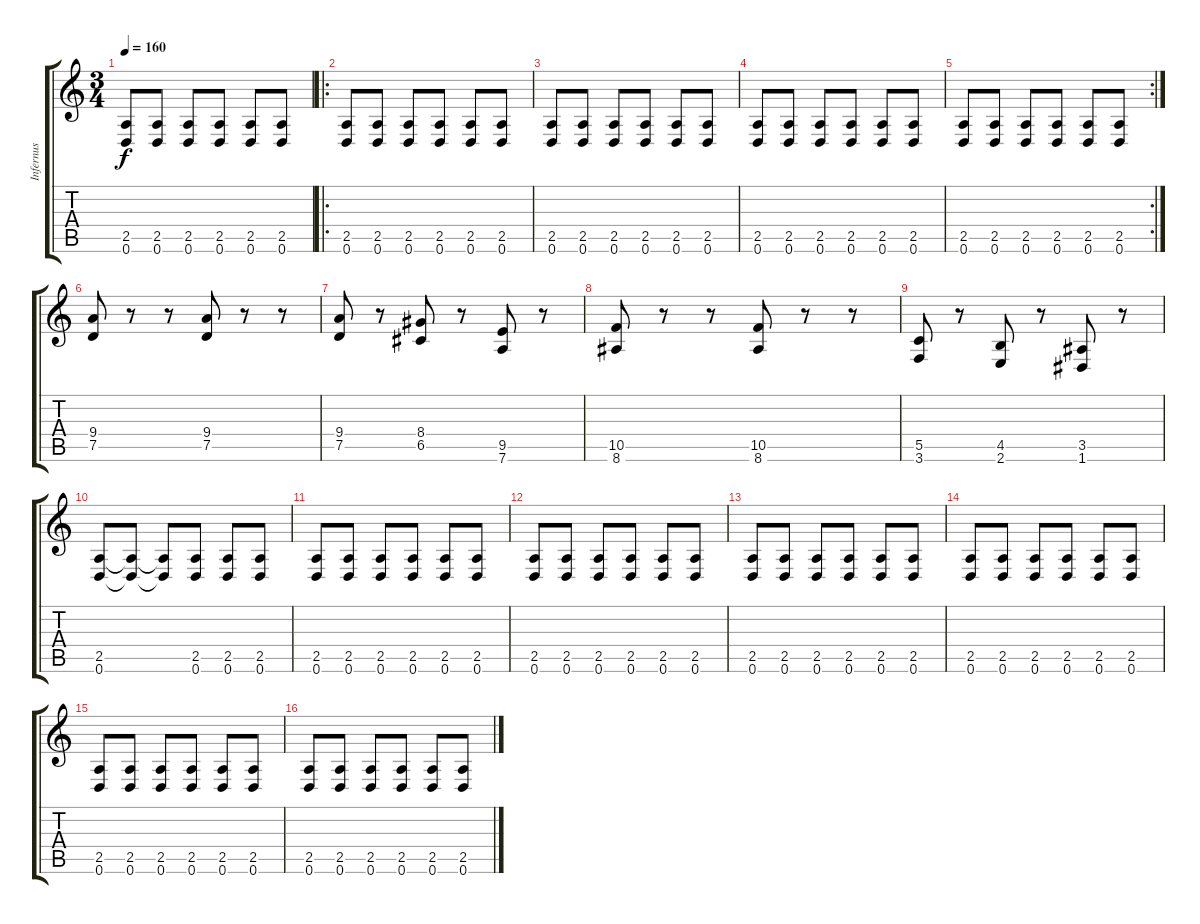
\track ("Infernus" "Infernus") {instrument distortionguitar}
\staff {score tabs}
\tuning (D4 A3 F3 C3 G2 D2) {hide}
\ts (3 4)
\tempo 160
\clef g2
\ks c
(2.5 0.6).8{dy f} (2.5 0.6).8 (2.5 0.6).8 (2.5 0.6).8 (2.5 0.6).8 (2.5 0.6).8 |
\ro
(2.5 0.6).8 (2.5 0.6).8 (2.5 0.6).8 (2.5 0.6).8 (2.5 0.6).8 (2.5 0.6).8 |
(2.5 0.6).8 (2.5 0.6).8 (2.5 0.6).8 (2.5 0.6).8 (2.5 0.6).8 (2.5 0.6).8 |
(2.5 0.6).8 (2.5 0.6).8 (2.5 0.6).8 (2.5 0.6).8 (2.5 0.6).8 (2.5 0.6).8 |
\rc 2
(2.5 0.6).8 (2.5 0.6).8 (2.5 0.6).8 (2.5 0.6).8 (2.5 0.6).8 (2.5 0.6).8 |
(9.4 7.5).8 r.8 r.8 (9.4 7.5).8 r.8 r.8 |
(9.4 7.5).8 r.8 (8.4 6.5).8 r.8 (9.5 7.6).8 r.8 |
(10.5 8.6).8 r.8 r.8 (10.5 8.6).8 r.8 r.8 |
(5.5 3.6).8 r.8 (4.5 2.6).8 r.8 (3.5 1.6).8 r.8 |
(2.5 0.6).8 (2.5{t} 0.6{t}).8 (2.5{t} 0.6{t}).8 (2.5 0.6).8 (2.5 0.6).8 (2.5 0.6).8 |
(2.5 0.6).8 (2.5 0.6).8 (2.5 0.6).8 (2.5 0.6).8 (2.5 0.6).8 (2.5 0.6).8 |
(2.5 0.6).8 (2.5 0.6).8 (2.5 0.6).8 (2.5 0.6).8 (2.5 0.6).8 (2.5 0.6).8 |
(2.5 0.6).8 (2.5 0.6).8 (2.5 0.6).8 (2.5 0.6).8 (2.5 0.6).8 (2.5 0.6).8 |
(2.5 0.6).8 (2.5 0.6).8 (2.5 0.6).8 (2.5 0.6).8 (2.5 0.6).8 (2.5 0.6).8 |
(2.5 0.6).8 (2.5 0.6).8 (2.5 0.6).8 (2.5 0.6).8 (2.5 0.6).8 (2.5 0.6).8 |
(2.5 0.6).8 (2.5 0.6).8 (2.5 0.6).8 (2.5 0.6).8 (2.5 0.6).8 (2.5 0.6).8
